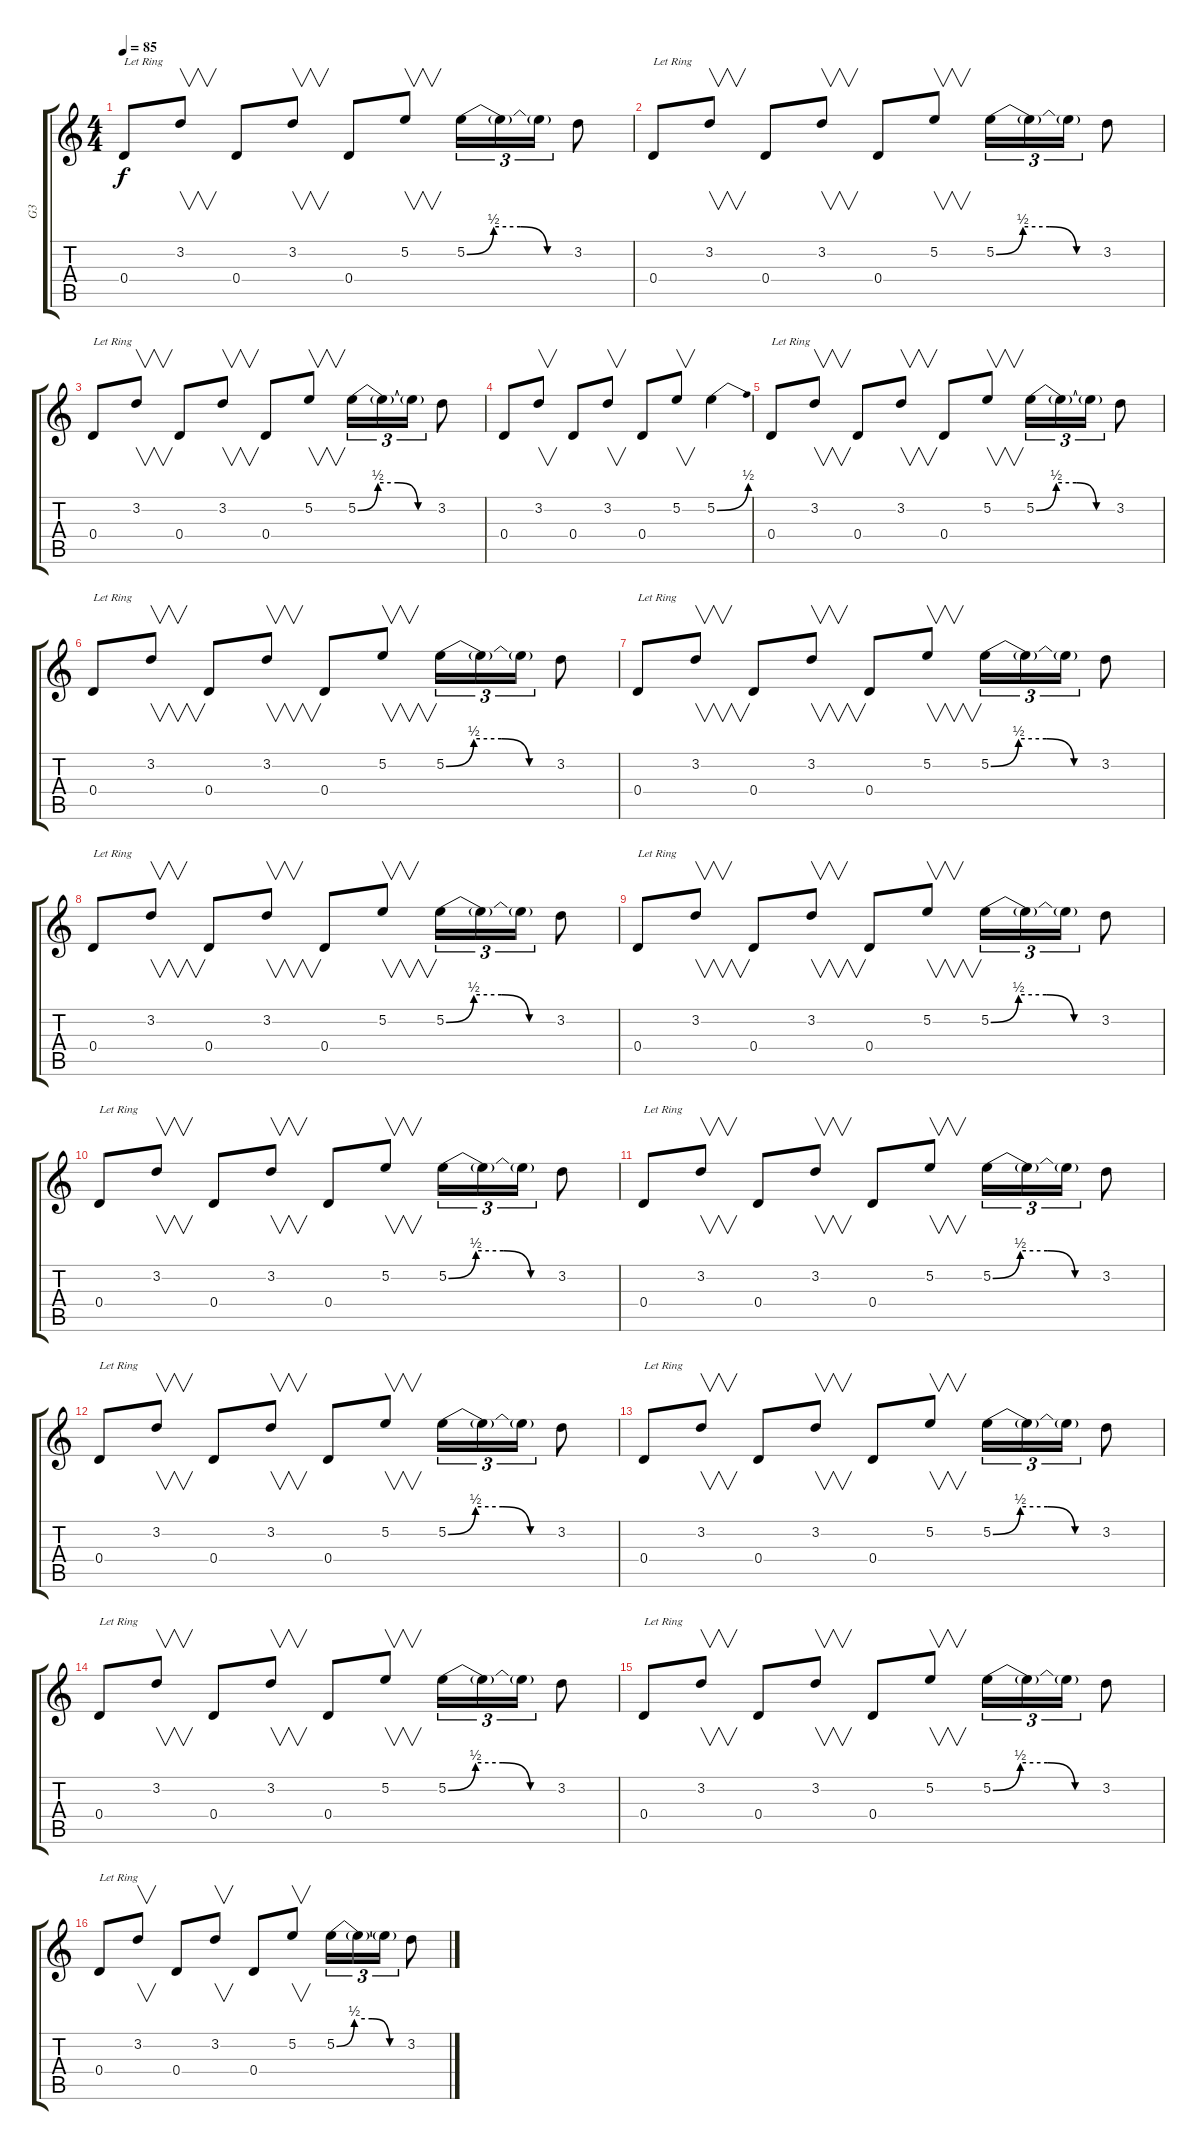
\track ("G3" "G3") {instrument overdrivenguitar}
\staff {score tabs}
\tuning (E4 B3 G3 D3 A2 D2) {hide}
\ts (4 4)
\tempo 85
\clef g2
\ks c
0.4.8{txt "Let Ring" dy f} 3.2.8{v} 0.4.8 3.2.8{v} 0.4.8 5.2.8{v} 5.2{be (custom 0 0 15 2 30 2 45 0 60 0)}.16{tu (3 2)} 5.2{t}.16{tu (3 2)} 5.2{t}.16{tu (3 2)} 3.2.8 |
0.4.8{txt "Let Ring"} 3.2.8{v} 0.4.8 3.2.8{v} 0.4.8 5.2.8{v} 5.2{be (custom 0 0 15 2 30 2 45 0 60 0)}.16{tu (3 2)} 5.2{t}.16{tu (3 2)} 5.2{t}.16{tu (3 2)} 3.2.8 |
0.4.8{txt "Let Ring"} 3.2.8{v} 0.4.8 3.2.8{v} 0.4.8 5.2.8{v} 5.2{be (custom 0 0 15 2 30 2 45 0 60 0)}.16{tu (3 2)} 5.2{t}.16{tu (3 2)} 5.2{t}.16{tu (3 2)} 3.2.8 |
0.4.8 3.2.8{v} 0.4.8 3.2.8{v} 0.4.8 5.2.8{v} 5.2{be (bend 0 0 60 2)}.4 |
0.4.8{txt "Let Ring"} 3.2.8{v} 0.4.8 3.2.8{v} 0.4.8 5.2.8{v} 5.2{be (custom 0 0 15 2 30 2 45 0 60 0)}.16{tu (3 2)} 5.2{t}.16{tu (3 2)} 5.2{t}.16{tu (3 2)} 3.2.8 |
0.4.8{txt "Let Ring"} 3.2.8{v} 0.4.8 3.2.8{v} 0.4.8 5.2.8{v} 5.2{be (custom 0 0 15 2 30 2 45 0 60 0)}.16{tu (3 2)} 5.2{t}.16{tu (3 2)} 5.2{t}.16{tu (3 2)} 3.2.8 |
0.4.8{txt "Let Ring"} 3.2.8{v} 0.4.8 3.2.8{v} 0.4.8 5.2.8{v} 5.2{be (custom 0 0 15 2 30 2 45 0 60 0)}.16{tu (3 2)} 5.2{t}.16{tu (3 2)} 5.2{t}.16{tu (3 2)} 3.2.8 |
0.4.8{txt "Let Ring"} 3.2.8{v} 0.4.8 3.2.8{v} 0.4.8 5.2.8{v} 5.2{be (custom 0 0 15 2 30 2 45 0 60 0)}.16{tu (3 2)} 5.2{t}.16{tu (3 2)} 5.2{t}.16{tu (3 2)} 3.2.8 |
0.4.8{txt "Let Ring"} 3.2.8{v} 0.4.8 3.2.8{v} 0.4.8 5.2.8{v} 5.2{be (custom 0 0 15 2 30 2 45 0 60 0)}.16{tu (3 2)} 5.2{t}.16{tu (3 2)} 5.2{t}.16{tu (3 2)} 3.2.8 |
0.4.8{txt "Let Ring"} 3.2.8{v} 0.4.8 3.2.8{v} 0.4.8 5.2.8{v} 5.2{be (custom 0 0 15 2 30 2 45 0 60 0)}.16{tu (3 2)} 5.2{t}.16{tu (3 2)} 5.2{t}.16{tu (3 2)} 3.2.8 |
0.4.8{txt "Let Ring"} 3.2.8{v} 0.4.8 3.2.8{v} 0.4.8 5.2.8{v} 5.2{be (custom 0 0 15 2 30 2 45 0 60 0)}.16{tu (3 2)} 5.2{t}.16{tu (3 2)} 5.2{t}.16{tu (3 2)} 3.2.8 |
0.4.8{txt "Let Ring"} 3.2.8{v} 0.4.8 3.2.8{v} 0.4.8 5.2.8{v} 5.2{be (custom 0 0 15 2 30 2 45 0 60 0)}.16{tu (3 2)} 5.2{t}.16{tu (3 2)} 5.2{t}.16{tu (3 2)} 3.2.8 |
0.4.8{txt "Let Ring"} 3.2.8{v} 0.4.8 3.2.8{v} 0.4.8 5.2.8{v} 5.2{be (custom 0 0 15 2 30 2 45 0 60 0)}.16{tu (3 2)} 5.2{t}.16{tu (3 2)} 5.2{t}.16{tu (3 2)} 3.2.8 |
0.4.8{txt "Let Ring"} 3.2.8{v} 0.4.8 3.2.8{v} 0.4.8 5.2.8{v} 5.2{be (custom 0 0 15 2 30 2 45 0 60 0)}.16{tu (3 2)} 5.2{t}.16{tu (3 2)} 5.2{t}.16{tu (3 2)} 3.2.8 |
0.4.8{txt "Let Ring"} 3.2.8{v} 0.4.8 3.2.8{v} 0.4.8 5.2.8{v} 5.2{be (custom 0 0 15 2 30 2 45 0 60 0)}.16{tu (3 2)} 5.2{t}.16{tu (3 2)} 5.2{t}.16{tu (3 2)} 3.2.8 |
0.4.8{txt "Let Ring"} 3.2.8{v} 0.4.8 3.2.8{v} 0.4.8 5.2.8{v} 5.2{be (custom 0 0 15 2 30 2 45 0 60 0)}.16{tu (3 2)} 5.2{t}.16{tu (3 2)} 5.2{t}.16{tu (3 2)} 3.2.8
